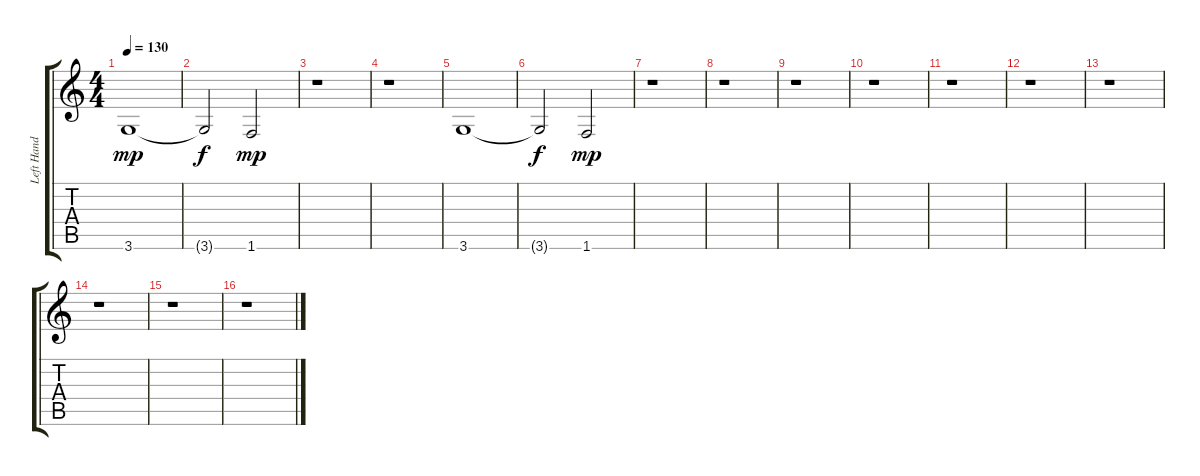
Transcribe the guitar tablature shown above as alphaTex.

\track ("Left Hand" "Left Hand") {instrument acousticguitarsteel}
\staff {score tabs}
\tuning (E4 B3 G3 D3 A2 E2) {hide}
\ts (4 4)
\tempo 130
\clef g2
\ks c
3.6.1{dy mp} |
3.6{t}.2{dy f} 1.6.2{dy mp} |
r.1 |
r.1 |
3.6.1 |
3.6{t}.2{dy f} 1.6.2{dy mp} |
r.1 |
r.1 |
r.1 |
r.1 |
r.1 |
r.1 |
r.1 |
r.1 |
r.1 |
r.1
